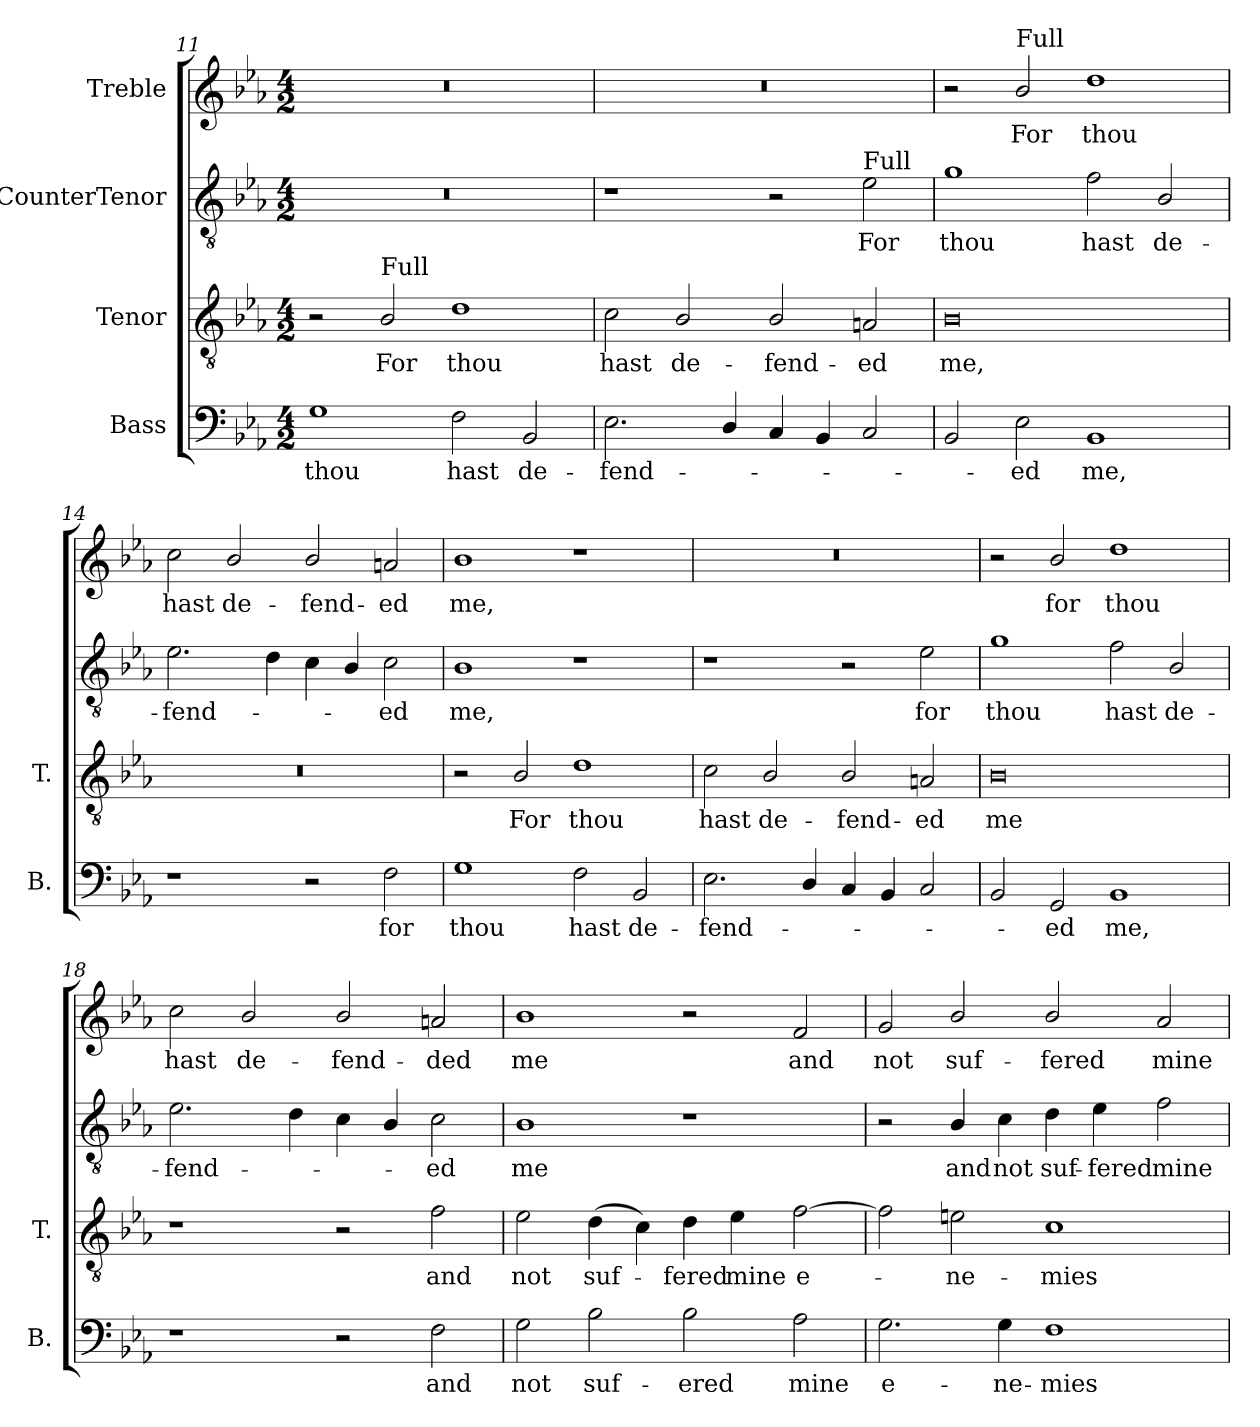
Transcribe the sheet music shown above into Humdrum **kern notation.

**kern	**text	**kern	**text	**kern	**text	**kern	**text
*part4	*part4	*part3	*part3	*part2	*part2	*part1	*part1
*staff4	*staff4	*staff3	*staff3	*staff2	*staff2	*staff1	*staff1
*I"Bass	*	*I"Tenor	*	*I"CounterTenor	*	*I"Treble	*
*I'B.	*	*I'T.	*	*	*	*	*
!!LO:LB:g=z
*clefF4	*	*clefGv2	*	*clefGv2	*	*clefG2	*
*	*	*ITrd7c12	*	*ITrd7c12	*	*	*
*k[b-e-a-]	*	*k[b-e-a-]	*	*k[b-e-a-]	*	*k[b-e-a-]	*
*c:	*	*c:	*	*c:	*	*c:	*
*M4/2	*	*M4/2	*	*M4/2	*	*M4/2	*
=11	=11	=11	=11	=11	=11	=11	=11
!	!LO:LY:b	!	!	!LO:N:vis=1	!	!LO:N:vis=1	!
1G	thou	2r	.	0r	.	0r	.
!	!	!LO:TX:a:t=Full	!	!	!	!	!
!	!	!	!LO:LY:b	!	!	!	!
.	.	2BB-/	For	.	.	.	.
!	!LO:LY:b	!	!LO:LY:b	!	!	!	!
2F\	hast	1D	thou	.	.	.	.
!	!LO:LY:b	!	!	!	!	!	!
2BB-/	de-	.	.	.	.	.	.
=12	=12	=12	=12	=12	=12	=12	=12
!	!LO:LY:b	!	!LO:LY:b	!	!	!LO:N:vis=1	!
2.E-\	-fend-	2C\	hast	1r	.	0r	.
!	!	!	!LO:LY:b	!	!	!	!
.	.	2BB-/	de-	.	.	.	.
4D/	.	.	.	.	.	.	.
!	!	!	!LO:LY:b	!	!	!	!
4C/	.	2BB-/	-fend-	2r	.	.	.
4BB-/	.	.	.	.	.	.	.
!	!	!	!	!LO:TX:a:t=Full	!	!	!
!	!	!	!LO:LY:b	!	!LO:LY:b	!	!
2C/	.	2AAn/	-ed	2E-\	For	.	.
=13	=13	=13	=13	=13	=13	=13	=13
!	!	!	!LO:LY:b	!	!LO:LY:b	!	!
2BB-/	.	0BB-	me,	1G	thou	2r	.
!	!	!	!	!	!	!LO:TX:a:t=Full	!
!	!LO:LY:b	!	!	!	!	!	!LO:LY:b
2E-\	-ed	.	.	.	.	2b-/	For
!	!LO:LY:b	!	!	!	!LO:LY:b	!	!LO:LY:b
1BB-	me,	.	.	2F\	hast	1dd	thou
!	!	!	!	!	!LO:LY:b	!	!
.	.	.	.	2BB-/	de-	.	.
=14	=14	=14	=14	=14	=14	=14	=14
!	!	!LO:N:vis=1	!	!	!LO:LY:b	!	!LO:LY:b
1r	.	0r	.	2.E-\	-fend-	2cc\	hast
!	!	!	!	!	!	!	!LO:LY:b
.	.	.	.	.	.	2b-/	de-
.	.	.	.	4D\	.	.	.
!	!	!	!	!	!	!	!LO:LY:b
2r	.	.	.	4C\	.	2b-/	-fend-
.	.	.	.	4BB-/	.	.	.
!	!LO:LY:b	!	!	!	!LO:LY:b	!	!LO:LY:b
2F\	for	.	.	2C\	-ed	2an/	-ed
!!LO:PB:g=z
=15	=15	=15	=15	=15	=15	=15	=15
!	!LO:LY:b	!	!	!	!LO:LY:b	!	!LO:LY:b
1G	thou	2r	.	1BB-	me,	1b-	me,
!	!	!	!LO:LY:b	!	!	!	!
.	.	2BB-/	For	.	.	.	.
!	!LO:LY:b	!	!LO:LY:b	!	!	!	!
2F\	hast	1D	thou	1r	.	1r	.
!	!LO:LY:b	!	!	!	!	!	!
2BB-/	de-	.	.	.	.	.	.
=16	=16	=16	=16	=16	=16	=16	=16
!	!LO:LY:b	!	!LO:LY:b	!	!	!LO:N:vis=1	!
2.E-\	-fend-	2C\	hast	1r	.	0r	.
!	!	!	!LO:LY:b	!	!	!	!
.	.	2BB-/	de-	.	.	.	.
4D/	.	.	.	.	.	.	.
!	!	!	!LO:LY:b	!	!	!	!
4C/	.	2BB-/	-fend-	2r	.	.	.
4BB-/	.	.	.	.	.	.	.
!	!	!	!LO:LY:b	!	!LO:LY:b	!	!
2C/	.	2AAn/	-ed	2E-\	for	.	.
=17	=17	=17	=17	=17	=17	=17	=17
!	!	!	!LO:LY:b	!	!LO:LY:b	!	!
2BB-/	.	0BB-	me	1G	thou	2r	.
!	!LO:LY:b	!	!	!	!	!	!LO:LY:b
2GG/	-ed	.	.	.	.	2b-/	for
!	!LO:LY:b	!	!	!	!LO:LY:b	!	!LO:LY:b
1BB-	me,	.	.	2F\	hast	1dd	thou
!	!	!	!	!	!LO:LY:b	!	!
.	.	.	.	2BB-/	de-	.	.
=18	=18	=18	=18	=18	=18	=18	=18
!	!	!	!	!	!LO:LY:b	!	!LO:LY:b
1r	.	1r	.	2.E-\	-fend-	2cc\	hast
!	!	!	!	!	!	!	!LO:LY:b
.	.	.	.	.	.	2b-/	de-
.	.	.	.	4D\	.	.	.
!	!	!	!	!	!	!	!LO:LY:b
2r	.	2r	.	4C\	.	2b-/	-fend-
.	.	.	.	4BB-/	.	.	.
!	!LO:LY:b	!	!LO:LY:b	!	!LO:LY:b	!	!LO:LY:b
2F\	and	2F\	and	2C\	-ed	2an/	-ded
!!LO:LB:g=z
=19	=19	=19	=19	=19	=19	=19	=19
!	!LO:LY:b	!	!LO:LY:b	!	!LO:LY:b	!	!LO:LY:b
2G\	not	2E-\	not	1BB-	me	1b-	me
!	!LO:LY:b	!	!LO:LY:b	!	!	!	!
2B-\	suf-	(>4D\	suf-	.	.	.	.
.	.	4C\)	.	.	.	.	.
!	!LO:LY:b	!	!LO:LY:b	!	!	!	!
2B-\	-ered	4D\	-fered	1r	.	2r	.
!	!	!	!LO:LY:b	!	!	!	!
.	.	4E-\	mine	.	.	.	.
!	!LO:LY:b	!	!LO:LY:b	!	!	!	!LO:LY:b
2A-\	mine	[>2F\	e-	.	.	2f/	and
=20	=20	=20	=20	=20	=20	=20	=20
!	!LO:LY:b	!	!	!	!	!	!LO:LY:b
2.G\	e-	2F\]	.	2r	.	2g/	not
!	!	!	!LO:LY:b	!	!LO:LY:b	!	!LO:LY:b
.	.	2En\	-ne-	4BB-/	and	2b-/	suf-
!	!LO:LY:b	!	!	!	!LO:LY:b	!	!
4G\	-ne-	.	.	4C\	not	.	.
!	!LO:LY:b	!	!LO:LY:b	!	!LO:LY:b	!	!LO:LY:b
1F	-mies	1C	-mies	4D\	suf-	2b-/	-fered
!	!	!	!	!	!LO:LY:b	!	!
.	.	.	.	4E-\	-fered	.	.
!	!	!	!	!	!LO:LY:b	!	!LO:LY:b
.	.	.	.	2F\	mine	2a-/	mine
=	=	=	=	=	=	=	=
*-	*-	*-	*-	*-	*-	*-	*-
